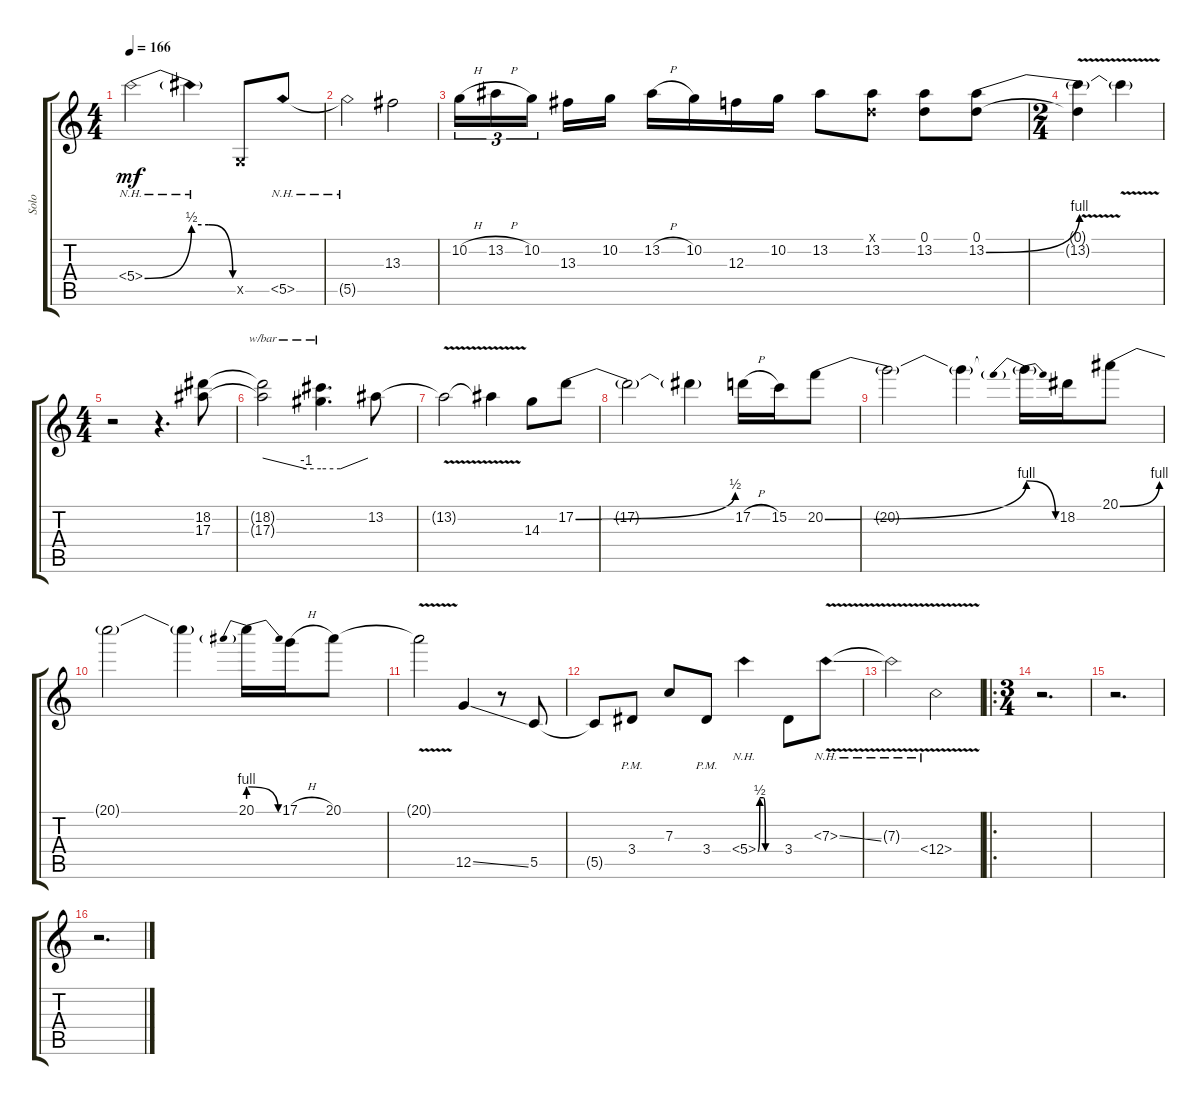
\track ("Solo" "Solo") {instrument distortionguitar}
\staff {score tabs}
\tuning (D4 A3 F3 C3 G2 C2) {hide}
\ts (4 4)
\tempo 166
\clef g2
\ks c
5.4{be (bend 0 0 60 2) nh t}.2{dy mf} 5.4{be (custom 0 2 25 2 60 0 60 0) nh t}.4 0.5{x}.8 5.5{nh}.8 |
5.5{nh t}.2 13.3.2 |
10.2{h}.16{tu (3 2)} 13.2{h}.16{tu (3 2)} 10.2.16{tu (3 2)} 13.3.16 10.2.16 13.2{h}.16 10.2.16 12.3.16 10.2.16 13.2.8 (0.1{x} 13.2).8 (0.1 13.2).8 (0.1 13.2{be (bend 0 0 60 4)}).8 |
\ts (2 4)
(0.1{t} 13.2{v t}).4 13.2{v t}.4 |
\ts (4 4)
r.2 r.4{d} (18.2 17.3).8 |
(18.2{t} 17.3{t}).2{tbe (custom default 0 0 45 -4 60 -4)} (18.2{t} 17.3{t}).4{d tbe (custom default 0 -4 25 -4 60 0)} 13.2.8 |
13.2{v t}.2 13.2{t}.4 14.3.8 17.2{be (bend 0 0 60 2)}.8 |
17.2{t}.2 17.2{t}.4 17.2{h}.16 15.2.16 20.2{be (bend 0 0 60 4)}.8 |
20.2{t}.2 20.2{t}.4 20.2{be (prebendrelease 0 4 60 0) t}.16 18.2.16 20.1{be (bend 0 0 60 4)}.8 |
20.1{t}.2 20.1{t}.4 20.1{be (prebendrelease 0 4 60 0)}.16 17.1{h}.16 20.1.8 |
20.1{v t}.2 12.5{ss}.4 r.8 5.5.8 |
5.5{t}.8 3.4{pm}.8 7.3.8 3.4{pm}.8 5.4{be (custom 0 0 5 2 15 2 20 0 60 0) nh}.4 3.4.8 7.3{nh v ss}.8 |
7.3{nh v t}.2 12.4{nh v}.2 |
\ro
\ts (3 4)
r.2{d} |
r.2{d} |
r.2{d}
